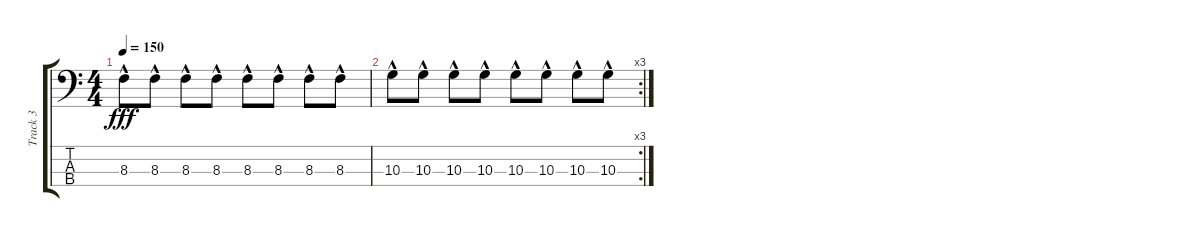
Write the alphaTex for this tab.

\track ("Track 3" "Track 3") {instrument electricbasspick bank 2}
\staff {score tabs}
\tuning (G2 D2 A1 E1) {hide}
\ts (4 4)
\tempo 150
\clef f4
\ks c
8.3{hac}.8{dy fff} 8.3{hac}.8 8.3{hac}.8 8.3{hac}.8 8.3{hac}.8 8.3{hac}.8 8.3{hac}.8 8.3{hac}.8 |
\rc 3
10.3{hac}.8 10.3{hac}.8 10.3{hac}.8 10.3{hac}.8 10.3{hac}.8 10.3{hac}.8 10.3{hac}.8 10.3{hac}.8
